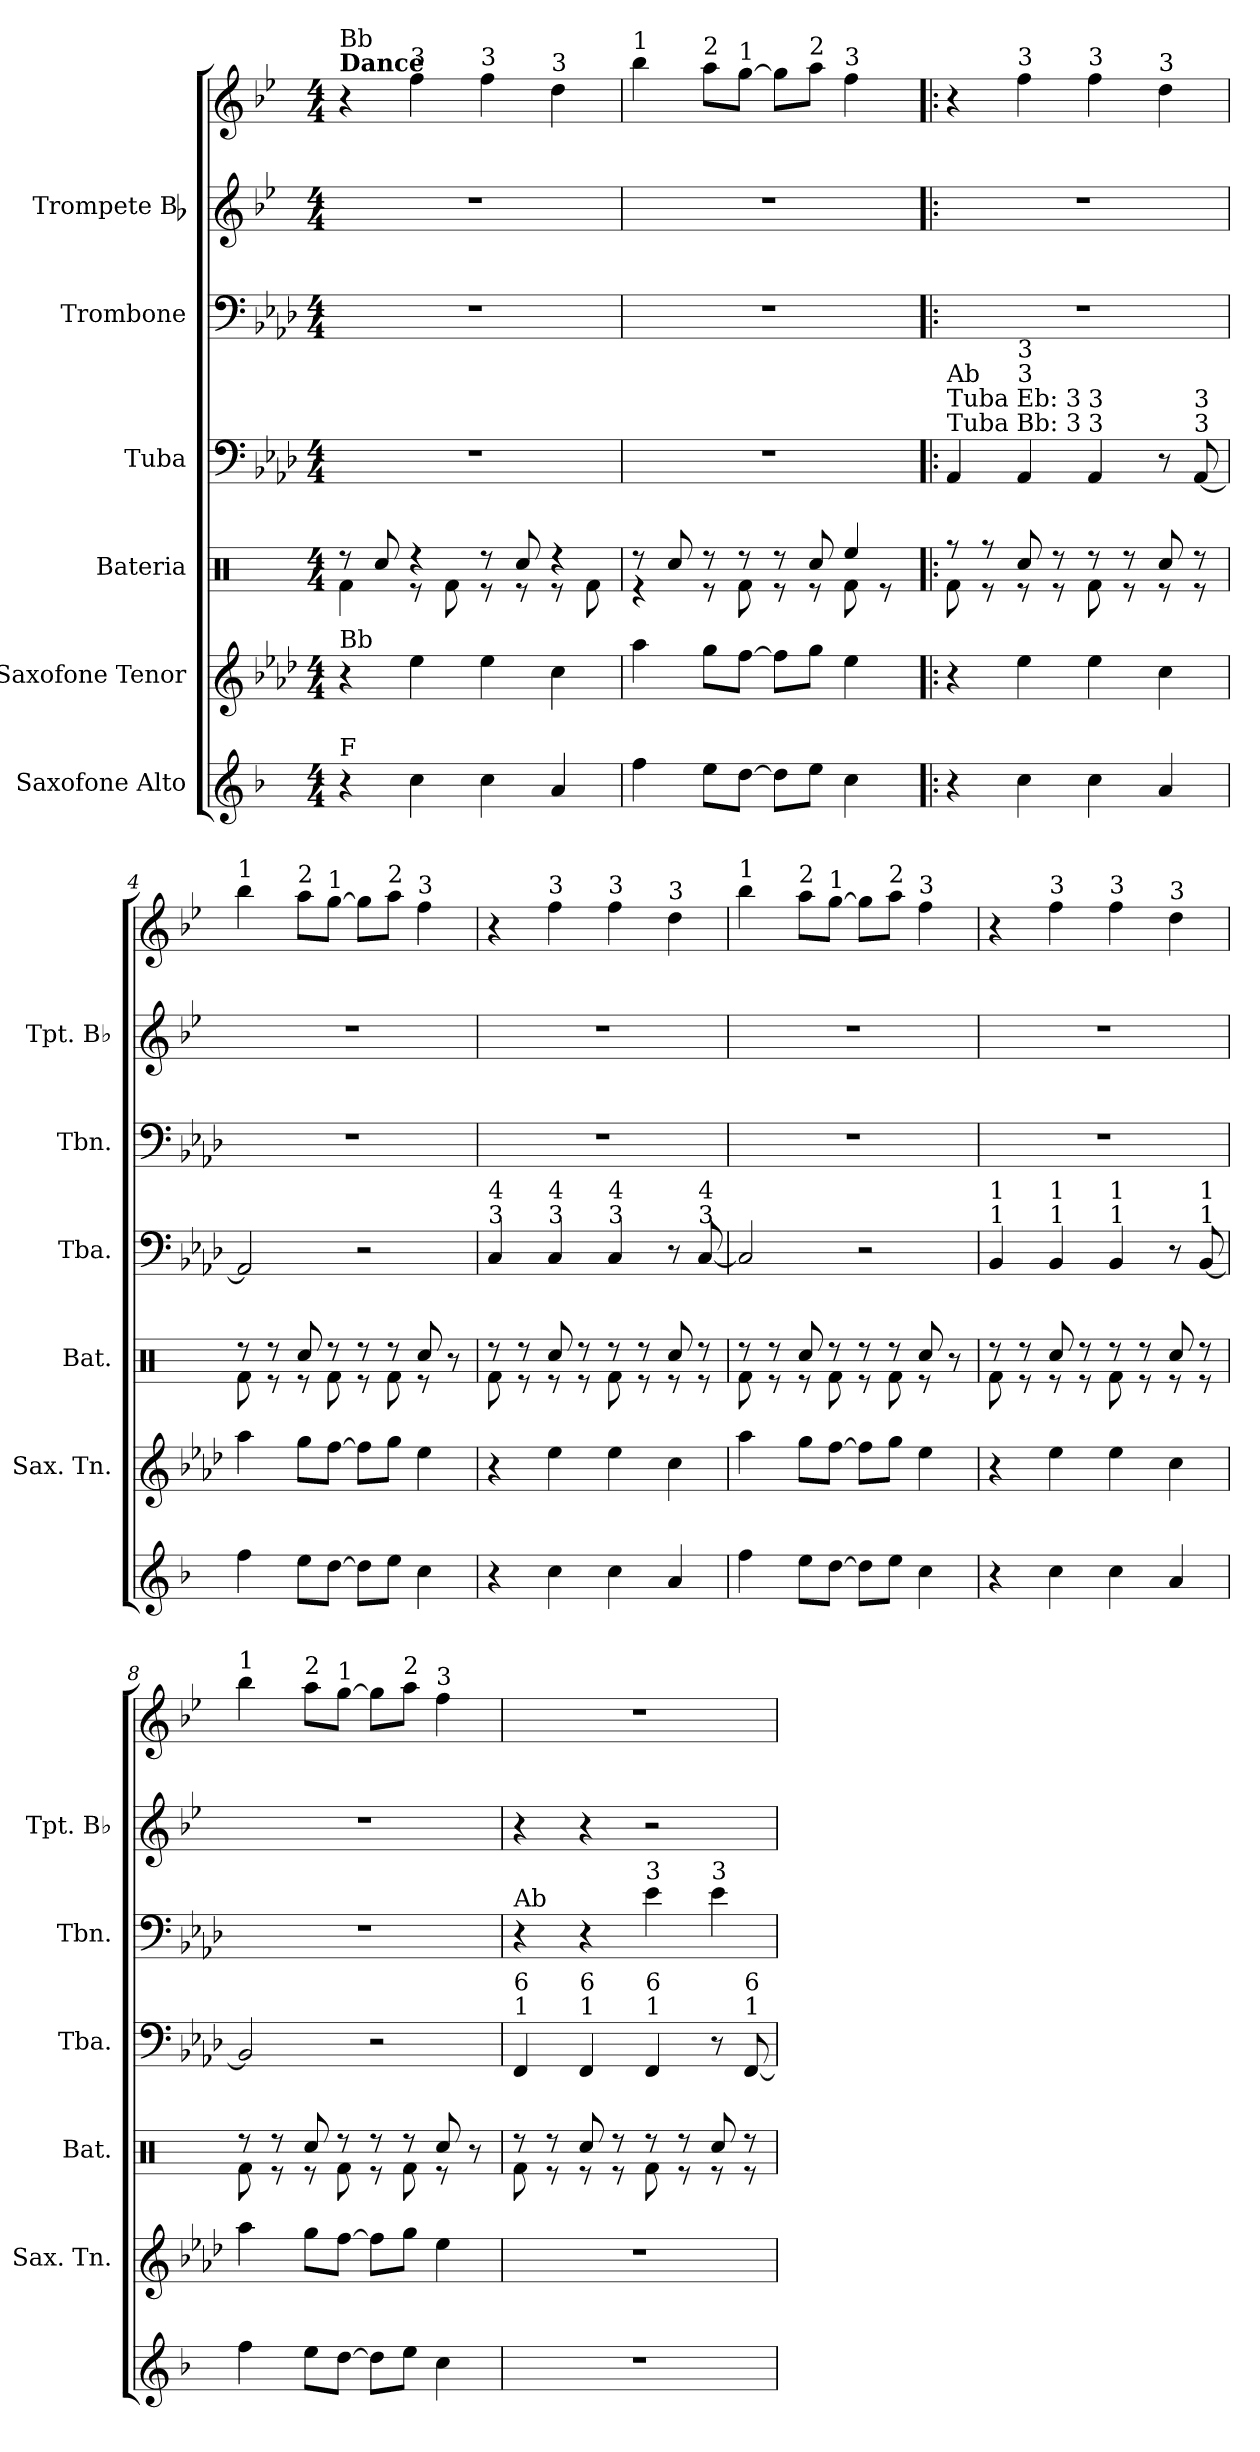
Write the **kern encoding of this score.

**kern	**kern	**kern	**kern	**kern	**kern	**kern
*part6	*part5	*part4	*part3	*part2	*part1	*part1
*staff7	*staff6	*staff5	*staff4	*staff3	*staff2	*staff1
*I"Saxofone Alto	*I"Saxofone Tenor	*I"Bateria	*I"Tuba	*I"Trombone	*I"Trompete Bb	*
*	*I'Sax. Tn.	*I'Bat.	*I'Tba.	*I'Tbn.	*I'Tpt. Bb	*
*clefG2	*clefG2	*clefX	*clefF4	*clefF4	*clefG2	*clefG2
*ITrd5c9	*ITrd8c14	*	*	*	*ITrd1c2	*ITrd1c2
*k[b-e-a-d-]	*k[b-e-a-d-]	*k[]	*k[b-e-a-d-]	*k[b-e-a-d-]	*k[b-e-a-d-]	*k[b-e-a-d-]
*M4/4	*M4/4	*M4/4	*M4/4	*M4/4	*M4/4	*M4/4
*MM212	*MM212	*MM212	*MM212	*MM212	*MM212	*MM212
=1	=1	=1	=1	=1	=1	=1
*	*	*^	*	*	*	*
!	!	!	!	!	!	!	!LO:TX:a:B:t=Dance
!	!	!	!	!	!	!	!LO:TX:a:t=Bb
!	!LO:TX:a:t=Bb	!	!	!	!	!	!
!LO:TX:a:t=F	!	!	!	!	!	!	!
4r	4r	8r	4Rf\	1r	1r	1r	4r
.	.	8Rcc/	.	.	.	.	.
!	!	!	!	!	!	!	!LO:TX:a:t=3
4e-\	4e-\	4r	8r	.	.	.	4ee-\
.	.	.	8Rf\	.	.	.	.
!	!	!	!	!	!	!	!LO:TX:a:t=3
4e-\	4e-\	8r	8r	.	.	.	4ee-\
.	.	8Rcc/	8r	.	.	.	.
!	!	!	!	!	!	!	!LO:TX:a:t=3
4c/	4c\	4r	8r	.	.	.	4cc\
.	.	.	8Rf\	.	.	.	.
=2	=2	=2	=2	=2	=2	=2	=2
!	!	!	!	!	!	!	!LO:TX:a:t=1
4a-\	4a-\	8r	4r	1r	1r	1r	4aa-\
.	.	8Rcc/	.	.	.	.	.
!	!	!	!	!	!	!	!LO:TX:a:t=2
8g\L	8g\L	8r	8r	.	.	.	8gg\L
!	!	!	!	!	!	!	!LO:TX:a:t=1
[8f\J	[8f\J	8r	8Rf\	.	.	.	[8ff\J
8f\L]	8f\L]	8r	8r	.	.	.	8ff\L]
!	!	!	!	!	!	!	!LO:TX:a:t=2
8g\J	8g\J	8Rcc/	8r	.	.	.	8gg\J
!	!	!	!	!	!	!	!LO:TX:a:t=3
4e-\	4e-\	4Ree/	8Rf\	.	.	.	4ee-\
.	.	.	8r	.	.	.	.
=3!|:	=3!|:	=3!|:	=3!|:	=3!|:	=3!|:	=3!|:	=3!|:
!	!	!	!	!LO:TX:a:t=Tuba Bb&colon; 3	!	!	!
!	!	!	!	!LO:TX:a:t=Tuba Eb&colon; 3	!	!	!
!	!	!	!	!LO:TX:a:t=Ab	!	!	!
4r	4r	8r	8Rf\	4AA-/	1r	1r	4r
.	.	8r	8r	.	.	.	.
!	!	!	!	!	!	!	!LO:TX:a:t=3
!	!	!	!	!LO:TX:a:t=3	!	!	!
!	!	!	!	!LO:TX:a:t=3	!	!	!
4e-\	4e-\	8Rcc/	8r	4AA-/	.	.	4ee-\
.	.	8r	8r	.	.	.	.
!	!	!	!	!	!	!	!LO:TX:a:t=3
!	!	!	!	!LO:TX:a:t=3	!	!	!
!	!	!	!	!LO:TX:a:t=3	!	!	!
4e-\	4e-\	8r	8Rf\	4AA-/	.	.	4ee-\
.	.	8r	8r	.	.	.	.
!	!	!	!	!	!	!	!LO:TX:a:t=3
4c/	4c\	8Rcc/	8r	8r	.	.	4cc\
!	!	!	!	!LO:TX:a:t=3	!	!	!
!	!	!	!	!LO:TX:a:t=3	!	!	!
.	.	8r	8r	[8AA-/	.	.	.
!!LO:PB:g=z
=4	=4	=4	=4	=4	=4	=4	=4
!	!	!	!	!	!	!	!LO:TX:a:t=1
4a-\	4a-\	8r	8Rf\	2AA-/]	1r	1r	4aa-\
.	.	8r	8r	.	.	.	.
!	!	!	!	!	!	!	!LO:TX:a:t=2
8g\L	8g\L	8Rcc/	8r	.	.	.	8gg\L
!	!	!	!	!	!	!	!LO:TX:a:t=1
[8f\J	[8f\J	8r	8Rf\	.	.	.	[8ff\J
8f\L]	8f\L]	8r	8r	2r	.	.	8ff\L]
!	!	!	!	!	!	!	!LO:TX:a:t=2
8g\J	8g\J	8r	8Rf\	.	.	.	8gg\J
!	!	!	!	!	!	!	!LO:TX:a:t=3
4e-\	4e-\	8Rcc/	8r	.	.	.	4ee-\
.	.	8ryy	8r	.	.	.	.
=5	=5	=5	=5	=5	=5	=5	=5
!	!	!	!	!LO:TX:a:t=3	!	!	!
!	!	!	!	!LO:TX:a:t=4	!	!	!
4r	4r	8r	8Rf\	4C/	1r	1r	4r
.	.	8r	8r	.	.	.	.
!	!	!	!	!	!	!	!LO:TX:a:t=3
!	!	!	!	!LO:TX:a:t=3	!	!	!
!	!	!	!	!LO:TX:a:t=4	!	!	!
4e-\	4e-\	8Rcc/	8r	4C/	.	.	4ee-\
.	.	8r	8r	.	.	.	.
!	!	!	!	!	!	!	!LO:TX:a:t=3
!	!	!	!	!LO:TX:a:t=3	!	!	!
!	!	!	!	!LO:TX:a:t=4	!	!	!
4e-\	4e-\	8r	8Rf\	4C/	.	.	4ee-\
.	.	8r	8r	.	.	.	.
!	!	!	!	!	!	!	!LO:TX:a:t=3
4c/	4c\	8Rcc/	8r	8r	.	.	4cc\
!	!	!	!	!LO:TX:a:t=3	!	!	!
!	!	!	!	!LO:TX:a:t=4	!	!	!
.	.	8r	8r	[8C/	.	.	.
=6	=6	=6	=6	=6	=6	=6	=6
!	!	!	!	!	!	!	!LO:TX:a:t=1
4a-\	4a-\	8r	8Rf\	2C/]	1r	1r	4aa-\
.	.	8r	8r	.	.	.	.
!	!	!	!	!	!	!	!LO:TX:a:t=2
8g\L	8g\L	8Rcc/	8r	.	.	.	8gg\L
!	!	!	!	!	!	!	!LO:TX:a:t=1
[8f\J	[8f\J	8r	8Rf\	.	.	.	[8ff\J
8f\L]	8f\L]	8r	8r	2r	.	.	8ff\L]
!	!	!	!	!	!	!	!LO:TX:a:t=2
8g\J	8g\J	8r	8Rf\	.	.	.	8gg\J
!	!	!	!	!	!	!	!LO:TX:a:t=3
4e-\	4e-\	8Rcc/	8r	.	.	.	4ee-\
.	.	8ryy	8r	.	.	.	.
=7	=7	=7	=7	=7	=7	=7	=7
!	!	!	!	!LO:TX:a:t=1	!	!	!
!	!	!	!	!LO:TX:a:t=1	!	!	!
4r	4r	8r	8Rf\	4BB-/	1r	1r	4r
.	.	8r	8r	.	.	.	.
!	!	!	!	!	!	!	!LO:TX:a:t=3
!	!	!	!	!LO:TX:a:t=1	!	!	!
!	!	!	!	!LO:TX:a:t=1	!	!	!
4e-\	4e-\	8Rcc/	8r	4BB-/	.	.	4ee-\
.	.	8r	8r	.	.	.	.
!	!	!	!	!	!	!	!LO:TX:a:t=3
!	!	!	!	!LO:TX:a:t=1	!	!	!
!	!	!	!	!LO:TX:a:t=1	!	!	!
4e-\	4e-\	8r	8Rf\	4BB-/	.	.	4ee-\
.	.	8r	8r	.	.	.	.
!	!	!	!	!	!	!	!LO:TX:a:t=3
4c/	4c\	8Rcc/	8r	8r	.	.	4cc\
!	!	!	!	!LO:TX:a:t=1	!	!	!
!	!	!	!	!LO:TX:a:t=1	!	!	!
.	.	8r	8r	[8BB-/	.	.	.
!!LO:PB:g=z
=8	=8	=8	=8	=8	=8	=8	=8
!	!	!	!	!	!	!	!LO:TX:a:t=1
4a-\	4a-\	8r	8Rf\	2BB-/]	1r	1r	4aa-\
.	.	8r	8r	.	.	.	.
!	!	!	!	!	!	!	!LO:TX:a:t=2
8g\L	8g\L	8Rcc/	8r	.	.	.	8gg\L
!	!	!	!	!	!	!	!LO:TX:a:t=1
[8f\J	[8f\J	8r	8Rf\	.	.	.	[8ff\J
8f\L]	8f\L]	8r	8r	2r	.	.	8ff\L]
!	!	!	!	!	!	!	!LO:TX:a:t=2
8g\J	8g\J	8r	8Rf\	.	.	.	8gg\J
!	!	!	!	!	!	!	!LO:TX:a:t=3
4e-\	4e-\	8Rcc/	8r	.	.	.	4ee-\
.	.	8ryy	8r	.	.	.	.
=9	=9	=9	=9	=9	=9	=9	=9
!	!	!	!	!	!LO:TX:a:t=Ab	!	!
!	!	!	!	!LO:TX:a:t=1	!	!	!
!	!	!	!	!LO:TX:a:t=6	!	!	!
1r	1r	8r	8Rf\	4FF/	4r	4r	1r
.	.	8r	8r	.	.	.	.
!	!	!	!	!LO:TX:a:t=1	!	!	!
!	!	!	!	!LO:TX:a:t=6	!	!	!
.	.	8Rcc/	8r	4FF/	4r	4r	.
.	.	8r	8r	.	.	.	.
!	!	!	!	!	!LO:TX:a:t=3	!	!
!	!	!	!	!LO:TX:a:t=1	!	!	!
!	!	!	!	!LO:TX:a:t=6	!	!	!
.	.	8r	8Rf\	4FF/	4e-\	2r	.
.	.	8r	8r	.	.	.	.
!	!	!	!	!	!LO:TX:a:t=3	!	!
.	.	8Rcc/	8r	8r	4e-\	.	.
!	!	!	!	!LO:TX:a:t=1	!	!	!
!	!	!	!	!LO:TX:a:t=6	!	!	!
.	.	8r	8r	[8FF/	.	.	.
*	*	*v	*v	*	*	*	*
=	=	=	=	=	=	=
*-	*-	*-	*-	*-	*-	*-
